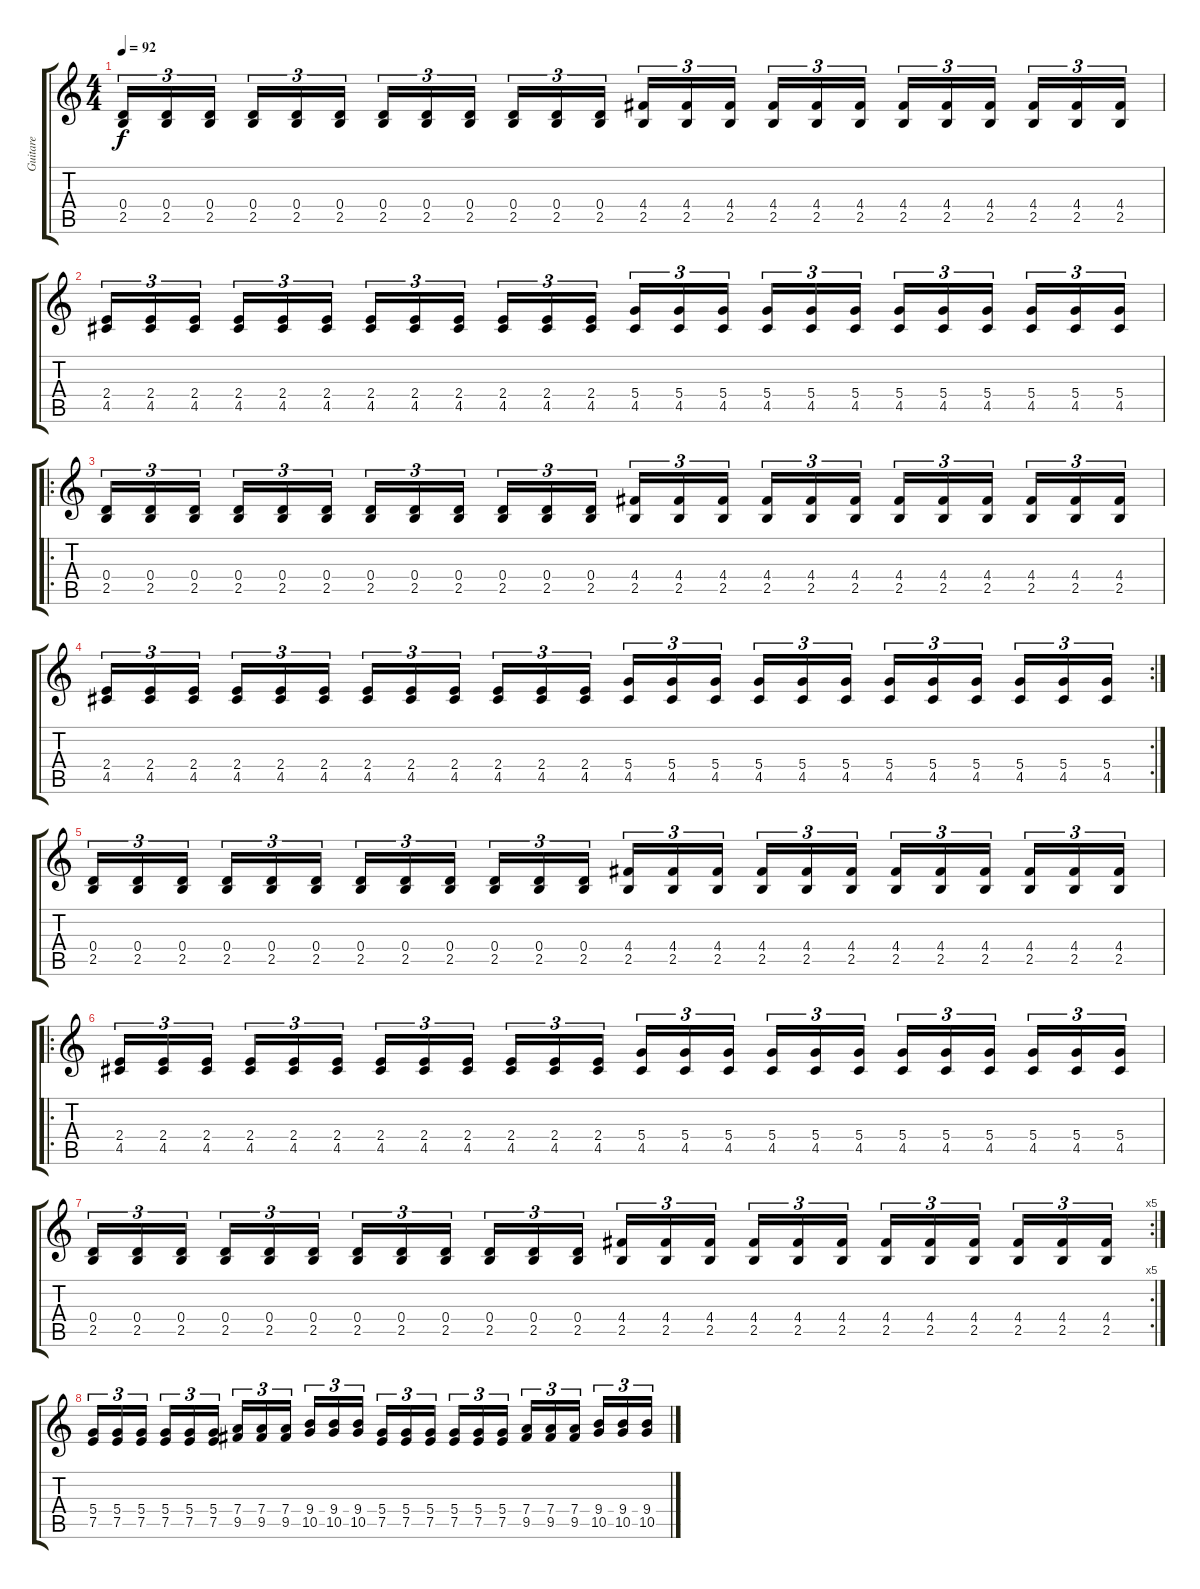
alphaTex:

\track ("Guitare" "Guitare") {instrument overdrivenguitar}
\staff {score tabs}
\tuning (E4 B3 G3 D3 A2 E2) {hide}
\ts (4 4)
\tempo 92
\clef g2
\ks c
(0.4 2.5).16{tu (3 2) dy f} (0.4 2.5).16{tu (3 2)} (0.4 2.5).16{tu (3 2) beam splitsecondary} (0.4 2.5).16{tu (3 2)} (0.4 2.5).16{tu (3 2)} (0.4 2.5).16{tu (3 2)} (0.4 2.5).16{tu (3 2)} (0.4 2.5).16{tu (3 2)} (0.4 2.5).16{tu (3 2) beam splitsecondary} (0.4 2.5).16{tu (3 2)} (0.4 2.5).16{tu (3 2)} (0.4 2.5).16{tu (3 2)} (4.4 2.5).16{tu (3 2)} (4.4 2.5).16{tu (3 2)} (4.4 2.5).16{tu (3 2) beam splitsecondary} (4.4 2.5).16{tu (3 2)} (4.4 2.5).16{tu (3 2)} (4.4 2.5).16{tu (3 2)} (4.4 2.5).16{tu (3 2)} (4.4 2.5).16{tu (3 2)} (4.4 2.5).16{tu (3 2) beam splitsecondary} (4.4 2.5).16{tu (3 2)} (4.4 2.5).16{tu (3 2)} (4.4 2.5).16{tu (3 2)} |
(2.4 4.5).16{tu (3 2)} (2.4 4.5).16{tu (3 2)} (2.4 4.5).16{tu (3 2) beam splitsecondary} (2.4 4.5).16{tu (3 2)} (2.4 4.5).16{tu (3 2)} (2.4 4.5).16{tu (3 2)} (2.4 4.5).16{tu (3 2)} (2.4 4.5).16{tu (3 2)} (2.4 4.5).16{tu (3 2) beam splitsecondary} (2.4 4.5).16{tu (3 2)} (2.4 4.5).16{tu (3 2)} (2.4 4.5).16{tu (3 2)} (5.4 4.5).16{tu (3 2)} (5.4 4.5).16{tu (3 2)} (5.4 4.5).16{tu (3 2) beam splitsecondary} (5.4 4.5).16{tu (3 2)} (5.4 4.5).16{tu (3 2)} (5.4 4.5).16{tu (3 2)} (5.4 4.5).16{tu (3 2)} (5.4 4.5).16{tu (3 2)} (5.4 4.5).16{tu (3 2) beam splitsecondary} (5.4 4.5).16{tu (3 2)} (5.4 4.5).16{tu (3 2)} (5.4 4.5).16{tu (3 2)} |
\ro
(0.4 2.5).16{tu (3 2)} (0.4 2.5).16{tu (3 2)} (0.4 2.5).16{tu (3 2) beam splitsecondary} (0.4 2.5).16{tu (3 2)} (0.4 2.5).16{tu (3 2)} (0.4 2.5).16{tu (3 2)} (0.4 2.5).16{tu (3 2)} (0.4 2.5).16{tu (3 2)} (0.4 2.5).16{tu (3 2) beam splitsecondary} (0.4 2.5).16{tu (3 2)} (0.4 2.5).16{tu (3 2)} (0.4 2.5).16{tu (3 2)} (4.4 2.5).16{tu (3 2)} (4.4 2.5).16{tu (3 2)} (4.4 2.5).16{tu (3 2) beam splitsecondary} (4.4 2.5).16{tu (3 2)} (4.4 2.5).16{tu (3 2)} (4.4 2.5).16{tu (3 2)} (4.4 2.5).16{tu (3 2)} (4.4 2.5).16{tu (3 2)} (4.4 2.5).16{tu (3 2) beam splitsecondary} (4.4 2.5).16{tu (3 2)} (4.4 2.5).16{tu (3 2)} (4.4 2.5).16{tu (3 2)} |
\rc 2
(2.4 4.5).16{tu (3 2)} (2.4 4.5).16{tu (3 2)} (2.4 4.5).16{tu (3 2) beam splitsecondary} (2.4 4.5).16{tu (3 2)} (2.4 4.5).16{tu (3 2)} (2.4 4.5).16{tu (3 2)} (2.4 4.5).16{tu (3 2)} (2.4 4.5).16{tu (3 2)} (2.4 4.5).16{tu (3 2) beam splitsecondary} (2.4 4.5).16{tu (3 2)} (2.4 4.5).16{tu (3 2)} (2.4 4.5).16{tu (3 2)} (5.4 4.5).16{tu (3 2)} (5.4 4.5).16{tu (3 2)} (5.4 4.5).16{tu (3 2) beam splitsecondary} (5.4 4.5).16{tu (3 2)} (5.4 4.5).16{tu (3 2)} (5.4 4.5).16{tu (3 2)} (5.4 4.5).16{tu (3 2)} (5.4 4.5).16{tu (3 2)} (5.4 4.5).16{tu (3 2) beam splitsecondary} (5.4 4.5).16{tu (3 2)} (5.4 4.5).16{tu (3 2)} (5.4 4.5).16{tu (3 2)} |
(0.4 2.5).16{tu (3 2)} (0.4 2.5).16{tu (3 2)} (0.4 2.5).16{tu (3 2) beam splitsecondary} (0.4 2.5).16{tu (3 2)} (0.4 2.5).16{tu (3 2)} (0.4 2.5).16{tu (3 2)} (0.4 2.5).16{tu (3 2)} (0.4 2.5).16{tu (3 2)} (0.4 2.5).16{tu (3 2) beam splitsecondary} (0.4 2.5).16{tu (3 2)} (0.4 2.5).16{tu (3 2)} (0.4 2.5).16{tu (3 2)} (4.4 2.5).16{tu (3 2)} (4.4 2.5).16{tu (3 2)} (4.4 2.5).16{tu (3 2) beam splitsecondary} (4.4 2.5).16{tu (3 2)} (4.4 2.5).16{tu (3 2)} (4.4 2.5).16{tu (3 2)} (4.4 2.5).16{tu (3 2)} (4.4 2.5).16{tu (3 2)} (4.4 2.5).16{tu (3 2) beam splitsecondary} (4.4 2.5).16{tu (3 2)} (4.4 2.5).16{tu (3 2)} (4.4 2.5).16{tu (3 2)} |
\ro
(2.4 4.5).16{tu (3 2)} (2.4 4.5).16{tu (3 2)} (2.4 4.5).16{tu (3 2) beam splitsecondary} (2.4 4.5).16{tu (3 2)} (2.4 4.5).16{tu (3 2)} (2.4 4.5).16{tu (3 2)} (2.4 4.5).16{tu (3 2)} (2.4 4.5).16{tu (3 2)} (2.4 4.5).16{tu (3 2) beam splitsecondary} (2.4 4.5).16{tu (3 2)} (2.4 4.5).16{tu (3 2)} (2.4 4.5).16{tu (3 2)} (5.4 4.5).16{tu (3 2)} (5.4 4.5).16{tu (3 2)} (5.4 4.5).16{tu (3 2) beam splitsecondary} (5.4 4.5).16{tu (3 2)} (5.4 4.5).16{tu (3 2)} (5.4 4.5).16{tu (3 2)} (5.4 4.5).16{tu (3 2)} (5.4 4.5).16{tu (3 2)} (5.4 4.5).16{tu (3 2) beam splitsecondary} (5.4 4.5).16{tu (3 2)} (5.4 4.5).16{tu (3 2)} (5.4 4.5).16{tu (3 2)} |
\rc 5
(0.4 2.5).16{tu (3 2)} (0.4 2.5).16{tu (3 2)} (0.4 2.5).16{tu (3 2) beam splitsecondary} (0.4 2.5).16{tu (3 2)} (0.4 2.5).16{tu (3 2)} (0.4 2.5).16{tu (3 2)} (0.4 2.5).16{tu (3 2)} (0.4 2.5).16{tu (3 2)} (0.4 2.5).16{tu (3 2) beam splitsecondary} (0.4 2.5).16{tu (3 2)} (0.4 2.5).16{tu (3 2)} (0.4 2.5).16{tu (3 2)} (4.4 2.5).16{tu (3 2)} (4.4 2.5).16{tu (3 2)} (4.4 2.5).16{tu (3 2) beam splitsecondary} (4.4 2.5).16{tu (3 2)} (4.4 2.5).16{tu (3 2)} (4.4 2.5).16{tu (3 2)} (4.4 2.5).16{tu (3 2)} (4.4 2.5).16{tu (3 2)} (4.4 2.5).16{tu (3 2) beam splitsecondary} (4.4 2.5).16{tu (3 2)} (4.4 2.5).16{tu (3 2)} (4.4 2.5).16{tu (3 2)} |
(5.4 7.5).16{tu (3 2)} (5.4 7.5).16{tu (3 2)} (5.4 7.5).16{tu (3 2) beam splitsecondary} (5.4 7.5).16{tu (3 2)} (5.4 7.5).16{tu (3 2)} (5.4 7.5).16{tu (3 2)} (7.4 9.5).16{tu (3 2)} (7.4 9.5).16{tu (3 2)} (7.4 9.5).16{tu (3 2) beam splitsecondary} (9.4 10.5).16{tu (3 2)} (9.4 10.5).16{tu (3 2)} (9.4 10.5).16{tu (3 2)} (5.4 7.5).16{tu (3 2)} (5.4 7.5).16{tu (3 2)} (5.4 7.5).16{tu (3 2) beam splitsecondary} (5.4 7.5).16{tu (3 2)} (5.4 7.5).16{tu (3 2)} (5.4 7.5).16{tu (3 2)} (7.4 9.5).16{tu (3 2)} (7.4 9.5).16{tu (3 2)} (7.4 9.5).16{tu (3 2) beam splitsecondary} (9.4 10.5).16{tu (3 2)} (9.4 10.5).16{tu (3 2)} (9.4 10.5).16{tu (3 2)}
